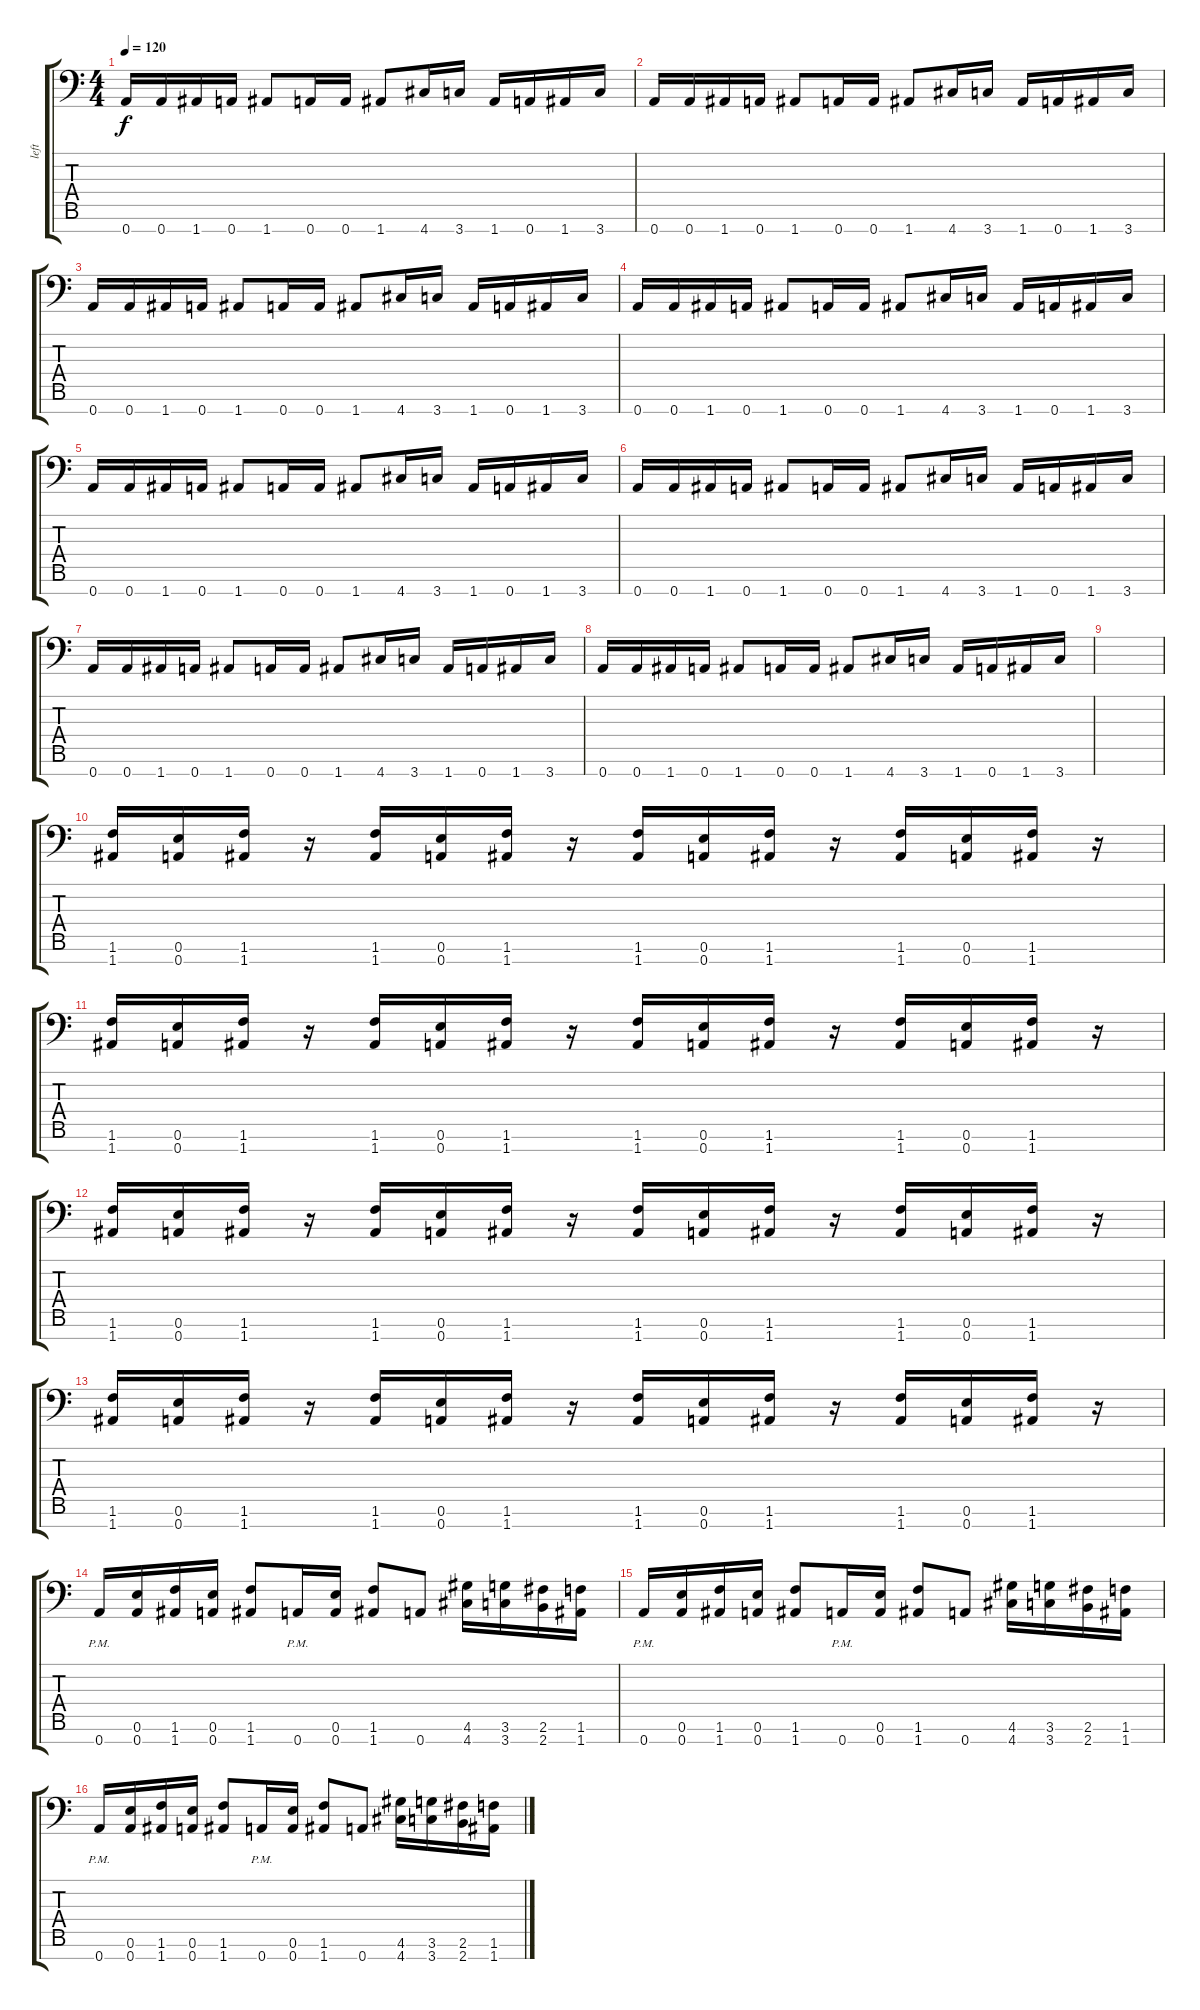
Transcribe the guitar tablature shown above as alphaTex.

\track ("left" "left") {instrument distortionguitar}
\staff {score tabs}
\tuning (E4 B3 G3 D3 A2 E2 A1) {hide}
\ts (4 4)
\tempo 120
\clef f4
\ks c
0.7.16{dy f} 0.7.16 1.7.16 0.7.16 1.7.8 0.7.16 0.7.16 1.7.8 4.7.16 3.7.16 1.7.16 0.7.16 1.7.16 3.7.16 |
0.7.16 0.7.16 1.7.16 0.7.16 1.7.8 0.7.16 0.7.16 1.7.8 4.7.16 3.7.16 1.7.16 0.7.16 1.7.16 3.7.16 |
0.7.16 0.7.16 1.7.16 0.7.16 1.7.8 0.7.16 0.7.16 1.7.8 4.7.16 3.7.16 1.7.16 0.7.16 1.7.16 3.7.16 |
0.7.16 0.7.16 1.7.16 0.7.16 1.7.8 0.7.16 0.7.16 1.7.8 4.7.16 3.7.16 1.7.16 0.7.16 1.7.16 3.7.16 |
0.7.16 0.7.16 1.7.16 0.7.16 1.7.8 0.7.16 0.7.16 1.7.8 4.7.16 3.7.16 1.7.16 0.7.16 1.7.16 3.7.16 |
0.7.16 0.7.16 1.7.16 0.7.16 1.7.8 0.7.16 0.7.16 1.7.8 4.7.16 3.7.16 1.7.16 0.7.16 1.7.16 3.7.16 |
0.7.16 0.7.16 1.7.16 0.7.16 1.7.8 0.7.16 0.7.16 1.7.8 4.7.16 3.7.16 1.7.16 0.7.16 1.7.16 3.7.16 |
0.7.16 0.7.16 1.7.16 0.7.16 1.7.8 0.7.16 0.7.16 1.7.8 4.7.16 3.7.16 1.7.16 0.7.16 1.7.16 3.7.16 |
|
(1.6 1.7).16 (0.6 0.7).16 (1.6 1.7).16 r.16 (1.6 1.7).16 (0.6 0.7).16 (1.6 1.7).16 r.16 (1.6 1.7).16 (0.6 0.7).16 (1.6 1.7).16 r.16 (1.6 1.7).16 (0.6 0.7).16 (1.6 1.7).16 r.16 |
(1.6 1.7).16 (0.6 0.7).16 (1.6 1.7).16 r.16 (1.6 1.7).16 (0.6 0.7).16 (1.6 1.7).16 r.16 (1.6 1.7).16 (0.6 0.7).16 (1.6 1.7).16 r.16 (1.6 1.7).16 (0.6 0.7).16 (1.6 1.7).16 r.16 |
(1.6 1.7).16 (0.6 0.7).16 (1.6 1.7).16 r.16 (1.6 1.7).16 (0.6 0.7).16 (1.6 1.7).16 r.16 (1.6 1.7).16 (0.6 0.7).16 (1.6 1.7).16 r.16 (1.6 1.7).16 (0.6 0.7).16 (1.6 1.7).16 r.16 |
(1.6 1.7).16 (0.6 0.7).16 (1.6 1.7).16 r.16 (1.6 1.7).16 (0.6 0.7).16 (1.6 1.7).16 r.16 (1.6 1.7).16 (0.6 0.7).16 (1.6 1.7).16 r.16 (1.6 1.7).16 (0.6 0.7).16 (1.6 1.7).16 r.16 |
0.7{pm}.16 (0.6 0.7).16 (1.6 1.7).16 (0.6 0.7).16 (1.6 1.7).8 0.7{pm}.16 (0.6 0.7).16 (1.6 1.7).8 0.7.8 (4.6 4.7).16 (3.6 3.7).16 (2.6 2.7).16 (1.6 1.7).16 |
0.7{pm}.16 (0.6 0.7).16 (1.6 1.7).16 (0.6 0.7).16 (1.6 1.7).8 0.7{pm}.16 (0.6 0.7).16 (1.6 1.7).8 0.7.8 (4.6 4.7).16 (3.6 3.7).16 (2.6 2.7).16 (1.6 1.7).16 |
0.7{pm}.16 (0.6 0.7).16 (1.6 1.7).16 (0.6 0.7).16 (1.6 1.7).8 0.7{pm}.16 (0.6 0.7).16 (1.6 1.7).8 0.7.8 (4.6 4.7).16 (3.6 3.7).16 (2.6 2.7).16 (1.6 1.7).16
